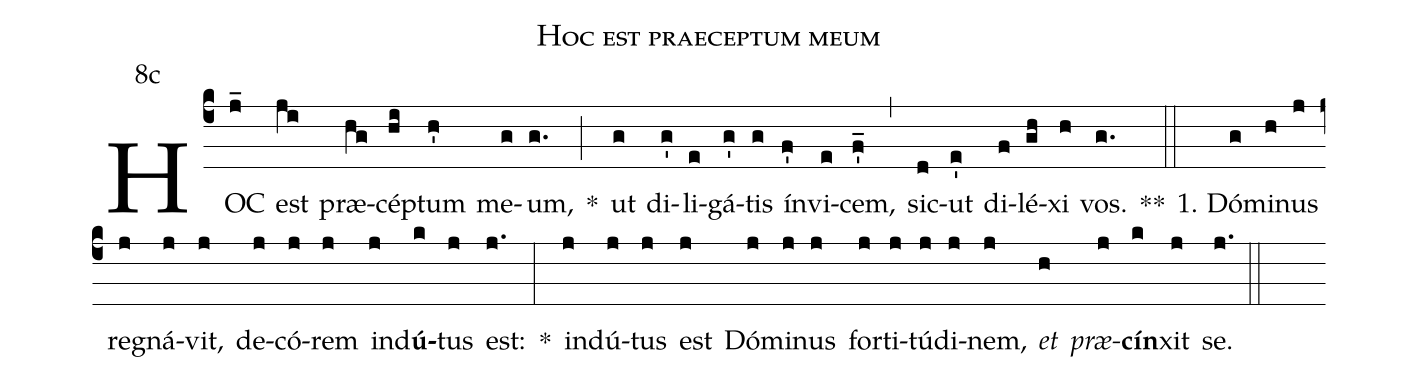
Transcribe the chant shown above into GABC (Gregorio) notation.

name:Hoc est praeceptum meum;
office-part:Antiphona;
mode:8;
annotation: 8c;
%%
(c4) HOC(j_) est(ji) præ(hg)cé(hi)ptum(h') me(g)um,(g.) *(;) ut(g) di(g')li(e)gá(g')tis(g) ín(f')vi(e)cem,(f'_) (,) sic(d)ut(e') di(f)lé(gh)xi(h) vos.(g.) **(::)
1. Dó(g)mi(h)nus(j) re(j)gná(j)vit,(j) de(j)có(j)rem(j) ind(j)<b>ú</b>(k)tus(j) est:(j.) *(:) ind(j)ú(j)tus(j) est(j) Dó(j)mi(j)nus(j) for(j)ti(j)tú(j)di(j)nem,(j) <i>et</i>(h) <i>præ</i>(j)<b>cín</b>(k)xit(j) se.(j.) (::)
